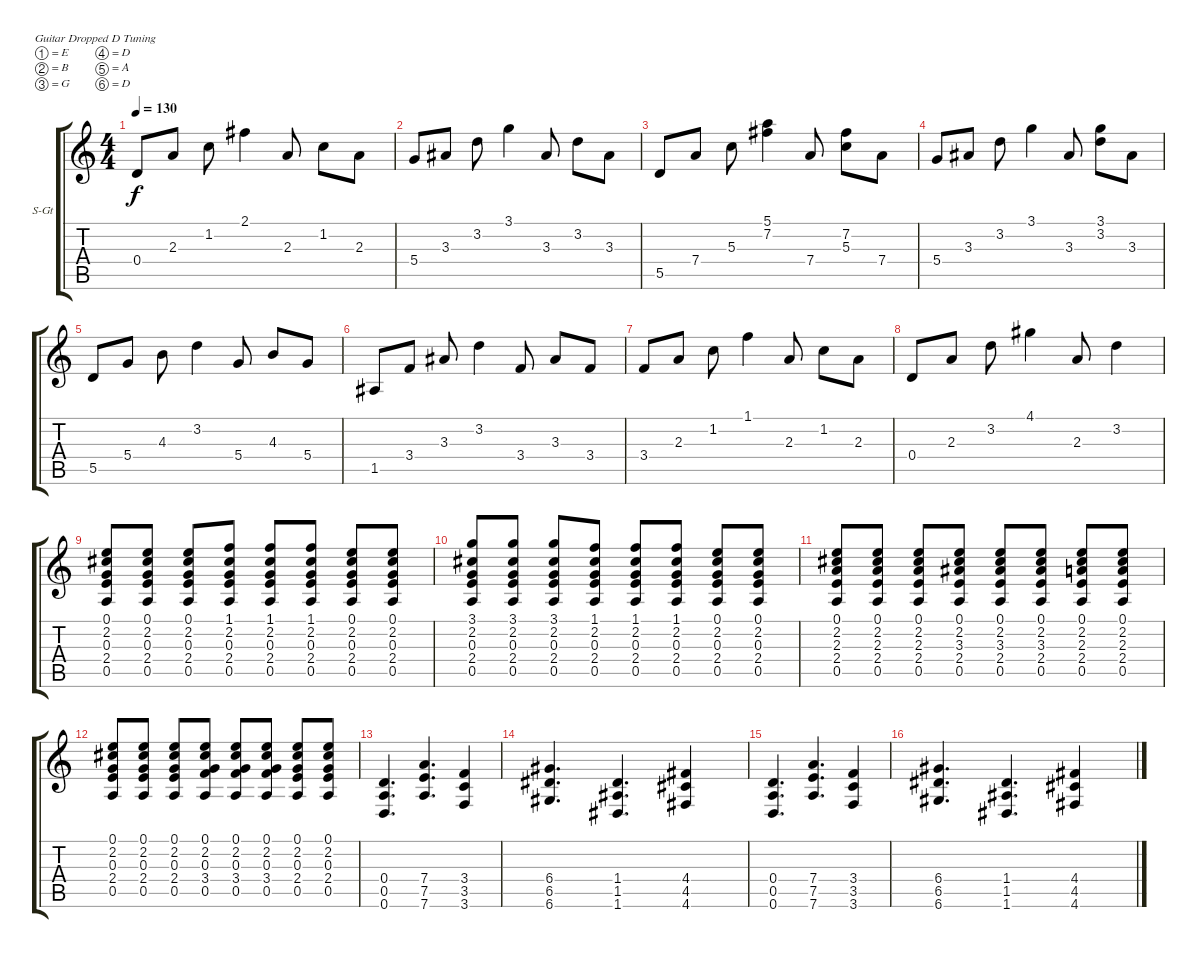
\defaultSystemsLayout 4
\bracketExtendMode groupsimilarinstruments
\firstSystemTrackNameOrientation horizontal
\otherSystemsTrackNameOrientation horizontal
\track ("Steel Guitar" "S-Gt") {instrument acousticguitarsteel}
\staff {score tabs}
\tuning (E4 B3 G3 D3 A2 D2)
\ts (4 4)
\tempo 130
\clef g2
\ks c
0.4.8{dy f} 2.3.8 1.2.8 2.1.4 2.3.8 1.2.8 2.3.8 |
5.4.8 3.3.8 3.2.8 3.1.4 3.3.8 3.2.8 3.3.8 |
5.5.8 7.4.8 5.3.8 (7.2 5.1).4 7.4.8 (7.2 5.3).8 7.4.8 |
5.4.8 3.3.8 3.2.8 3.1.4 3.3.8 (3.2 3.1).8 3.3.8 |
5.5.8 5.4.8 4.3.8 3.2.4 5.4.8 4.3.8 5.4.8 |
1.5.8 3.4.8 3.3.8 3.2.4 3.4.8 3.3.8 3.4.8 |
3.4.8 2.3.8 1.2.8 1.1.4 2.3.8 1.2.8 2.3.8 |
0.4.8 2.3.8 3.2.8 4.1.4 2.3.8 3.2.4 |
(0.5 2.4 0.3 2.2 0.1).8 (0.5 2.4 0.3 2.2 0.1).8 (0.5 2.4 0.3 2.2 0.1).8 (0.5 2.4 0.3 2.2 1.1).8 (0.5 2.4 0.3 2.2 1.1).8 (0.5 2.4 0.3 2.2 1.1).8 (0.5 2.4 0.3 2.2 0.1).8 (0.5 2.4 0.3 2.2 0.1).8 |
(0.5 2.4 0.3 2.2 3.1).8 (0.5 2.4 0.3 2.2 3.1).8 (0.5 2.4 0.3 2.2 3.1).8 (0.5 2.4 0.3 2.2 1.1).8 (0.5 2.4 0.3 2.2 1.1).8 (0.5 2.4 0.3 2.2 1.1).8 (0.5 2.4 0.3 2.2 0.1).8 (0.5 2.4 0.3 2.2 0.1).8 |
(0.5 2.4 2.3 2.2 0.1).8 (0.5 2.4 2.3 2.2 0.1).8 (0.5 2.4 2.3 2.2 0.1).8 (0.5 2.4 3.3 2.2 0.1).8 (0.5 2.4 3.3 2.2 0.1).8 (0.5 2.4 3.3 2.2 0.1).8 (0.5 2.4 2.3 2.2 0.1).8 (0.5 2.4 2.3 2.2 0.1).8 |
(0.5 2.4 0.3 2.2 0.1).8 (0.5 2.4 0.3 2.2 0.1).8 (0.5 2.4 0.3 2.2 0.1).8 (0.5 3.4 0.3 2.2 0.1).8 (0.5 3.4 0.3 2.2 0.1).8 (0.5 3.4 0.3 2.2 0.1).8 (0.5 2.4 0.3 2.2 0.1).8 (0.5 2.4 0.3 2.2 0.1).8 |
(0.6 0.5 0.4).4{d} (7.4 7.5 7.6).4{d} (3.6 3.5 3.4).4 |
(6.4 6.5 6.6).4{d} (1.6 1.5 1.4).4{d} (4.4 4.5 4.6).4 |
(0.6 0.5 0.4).4{d} (7.4 7.5 7.6).4{d} (3.6 3.5 3.4).4 |
(6.4 6.5 6.6).4{d} (1.6 1.5 1.4).4{d} (4.4 4.5 4.6).4
